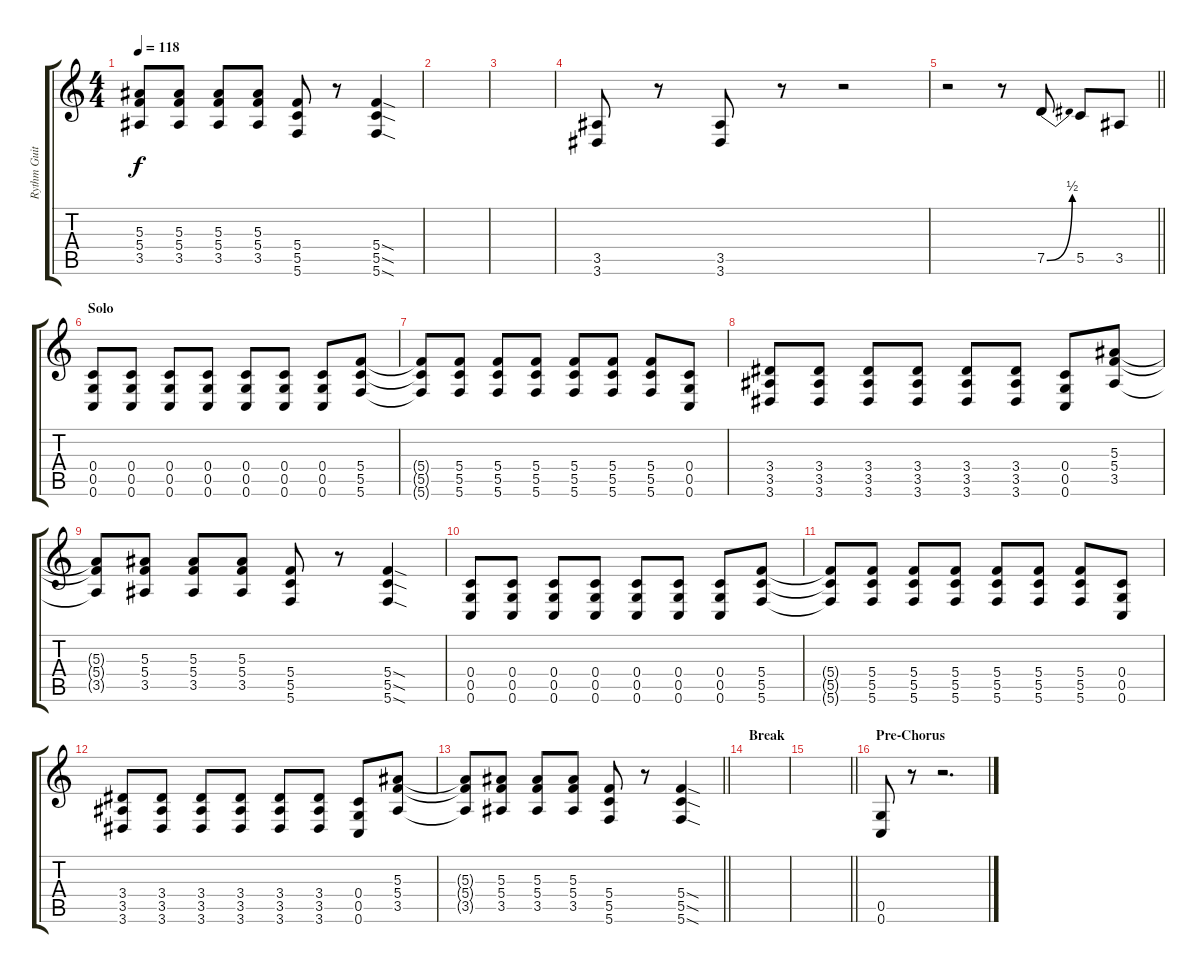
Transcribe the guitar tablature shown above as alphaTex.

\track ("Rythm Guitar (Chris Robertson)" "Rythm Guit") {instrument overdrivenguitar}
\staff {score tabs}
\tuning (D4 A3 F3 C3 G2 C2) {hide}
\ts (4 4)
\tempo 118
\clef g2
\ks c
(5.3{t} 5.4{t} 3.5{t}).8{dy f} (5.3 5.4 3.5).8 (5.3 5.4 3.5).8 (5.3 5.4 3.5).8 (5.4 5.5 5.6).8 r.8 (5.4{sod} 5.5{sod} 5.6{sod}).4 |
|
|
(3.5 3.6).8 r.8 (3.5 3.6).8 r.8 r.2 |
\barLineRight lightlight
r.2 r.8 7.5{be (bend 0 0 60 2)}.8 5.5.8 3.5.8 |
\section ("" "Solo")
(0.4 0.5 0.6).8{balance 8} (0.4 0.5 0.6).8 (0.4 0.5 0.6).8 (0.4 0.5 0.6).8 (0.4 0.5 0.6).8 (0.4 0.5 0.6).8 (0.4 0.5 0.6).8 (5.4 5.5 5.6).8 |
(5.4{t} 5.5{t} 5.6{t}).8 (5.4 5.5 5.6).8 (5.4 5.5 5.6).8 (5.4 5.5 5.6).8 (5.4 5.5 5.6).8 (5.4 5.5 5.6).8 (5.4 5.5 5.6).8 (0.4 0.5 0.6).8 |
(3.4 3.5 3.6).8 (3.4 3.5 3.6).8 (3.4 3.5 3.6).8 (3.4 3.5 3.6).8 (3.4 3.5 3.6).8 (3.4 3.5 3.6).8 (0.4 0.5 0.6).8 (5.3 5.4 3.5).8 |
(5.3{t} 5.4{t} 3.5{t}).8 (5.3 5.4 3.5).8 (5.3 5.4 3.5).8 (5.3 5.4 3.5).8 (5.4 5.5 5.6).8 r.8 (5.4{sod} 5.5{sod} 5.6{sod}).4 |
(0.4 0.5 0.6).8 (0.4 0.5 0.6).8 (0.4 0.5 0.6).8 (0.4 0.5 0.6).8 (0.4 0.5 0.6).8 (0.4 0.5 0.6).8 (0.4 0.5 0.6).8 (5.4 5.5 5.6).8 |
(5.4{t} 5.5{t} 5.6{t}).8 (5.4 5.5 5.6).8 (5.4 5.5 5.6).8 (5.4 5.5 5.6).8 (5.4 5.5 5.6).8 (5.4 5.5 5.6).8 (5.4 5.5 5.6).8 (0.4 0.5 0.6).8 |
(3.4 3.5 3.6).8 (3.4 3.5 3.6).8 (3.4 3.5 3.6).8 (3.4 3.5 3.6).8 (3.4 3.5 3.6).8 (3.4 3.5 3.6).8 (0.4 0.5 0.6).8 (5.3 5.4 3.5).8 |
\barLineRight lightlight
(5.3{t} 5.4{t} 3.5{t}).8 (5.3 5.4 3.5).8 (5.3 5.4 3.5).8 (5.3 5.4 3.5).8 (5.4 5.5 5.6).8 r.8 (5.4{sod} 5.5{sod} 5.6{sod}).4 |
\section ("" "Break")
|
\barLineRight lightlight
|
\section ("" "Pre-Chorus")
(0.5 0.6).8 r.8 r.2{d}
